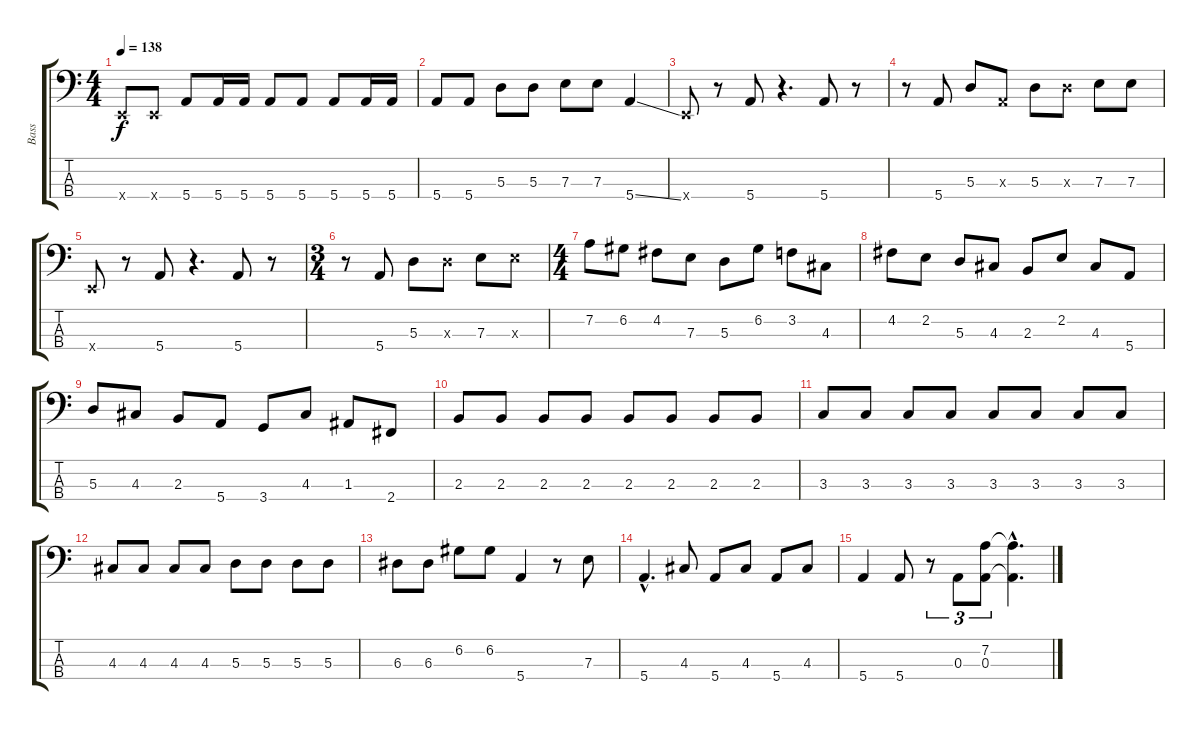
\track ("Bass" "Bass") {instrument electricbasspick}
\staff {score tabs}
\tuning (G2 D2 A1 E1) {hide}
\ts (4 4)
\tempo 138
\clef f4
\ks c
0.4{x}.8{dy f} 0.4{x}.8 5.4.8 5.4.16 5.4.16 5.4.8 5.4.8 5.4.8 5.4.16 5.4.16 |
5.4.8 5.4.8 5.3.8 5.3.8 7.3.8 7.3.8 5.4{ss}.4 |
0.4{x}.8 r.8 5.4.8 r.4{d} 5.4.8 r.8 |
r.8 5.4.8 5.3.8 0.3{x}.8 5.3.8 5.3{x}.8 7.3.8 7.3.8 |
0.4{x}.8 r.8 5.4.8 r.4{d} 5.4.8 r.8 |
\ts (3 4)
r.8 5.4.8 5.3.8 5.3{x}.8 7.3.8 7.3{x}.8 |
\ts (4 4)
7.2.8 6.2.8 4.2.8 7.3.8 5.3.8 6.2.8 3.2.8 4.3.8 |
4.2.8 2.2.8 5.3.8 4.3.8 2.3.8 2.2.8 4.3.8 5.4.8 |
5.3.8 4.3.8 2.3.8 5.4.8 3.4.8 4.3.8 1.3.8 2.4.8 |
2.3.8 2.3.8 2.3.8 2.3.8 2.3.8 2.3.8 2.3.8 2.3.8 |
3.3.8 3.3.8 3.3.8 3.3.8 3.3.8 3.3.8 3.3.8 3.3.8 |
4.3.8 4.3.8 4.3.8 4.3.8 5.3.8 5.3.8 5.3.8 5.3.8 |
6.3.8 6.3.8 6.2.8 6.2.8 5.4.4 r.8 7.3.8 |
5.4{hac}.4{d} 4.3.8 5.4.8 4.3.8 5.4.8 4.3.8 |
5.4.4 5.4.8 r.8{tu (3 2)} 0.3.8{tu (3 2)} (7.2 0.3).8{tu (3 2)} (7.2{hac t} 0.3{hac t}).4{d}
